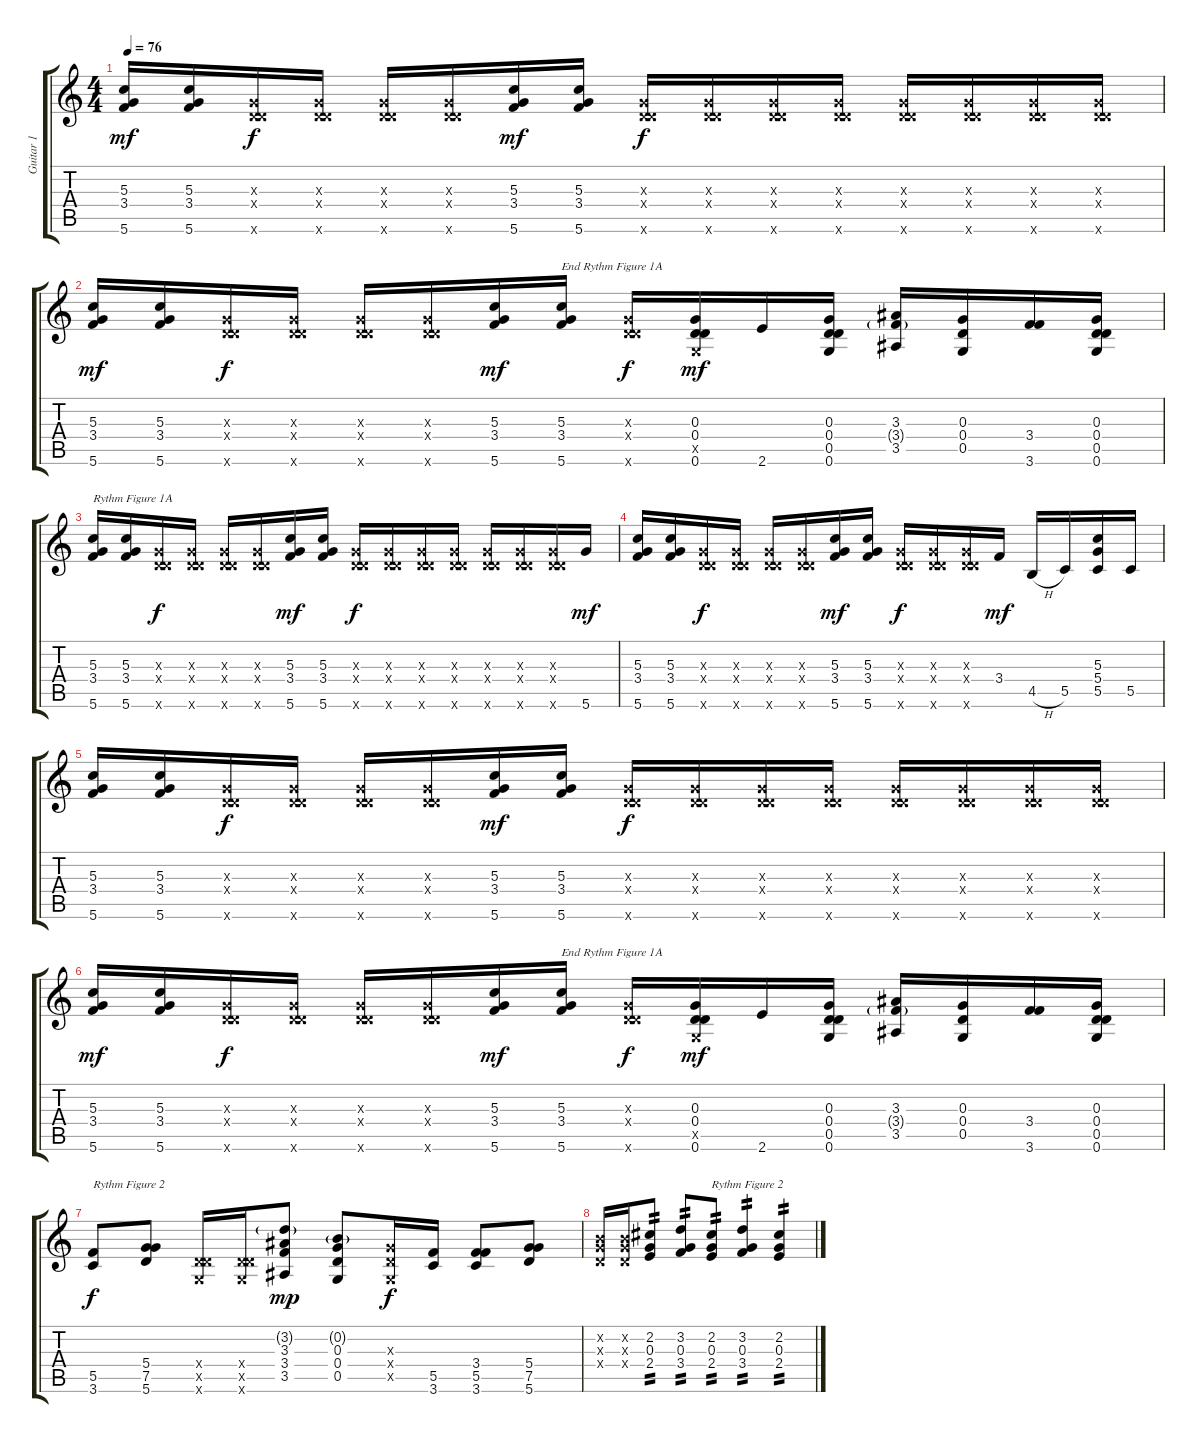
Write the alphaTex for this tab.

\track ("Guitar 1" "Guitar 1") {instrument distortionguitar}
\staff {score tabs}
\tuning (D4 B3 G3 D3 G2 D3) {hide}
\ts (4 4)
\tempo 76
\clef g2
\ks c
(5.3 3.4 5.6).16{dy mf} (5.3 3.4 5.6).16 (0.3{x} 0.4{x} 0.6{x}).16{dy f} (0.3{x} 0.4{x} 0.6{x}).16 (0.3{x} 0.4{x} 0.6{x}).16 (0.3{x} 0.4{x} 0.6{x}).16 (5.3 3.4 5.6).16{dy mf} (5.3 3.4 5.6).16 (0.3{x} 0.4{x} 0.6{x}).16{dy f} (0.3{x} 0.4{x} 0.6{x}).16 (0.3{x} 0.4{x} 0.6{x}).16 (0.3{x} 0.4{x} 0.6{x}).16 (0.3{x} 0.4{x} 0.6{x}).16 (0.3{x} 0.4{x} 0.6{x}).16 (0.3{x} 0.4{x} 0.6{x}).16 (0.3{x} 0.4{x} 0.6{x}).16 |
(5.3 3.4 5.6).16{dy mf} (5.3 3.4 5.6).16 (0.3{x} 0.4{x} 0.6{x}).16{dy f} (0.3{x} 0.4{x} 0.6{x}).16 (0.3{x} 0.4{x} 0.6{x}).16 (0.3{x} 0.4{x} 0.6{x}).16 (5.3 3.4 5.6).16{dy mf} (5.3 3.4 5.6).16{txt "End Rythm Figure 1A"} (0.3{x} 0.4{x} 0.6{x}).16{dy f} (0.3 0.4 0.5{x} 0.6).16{dy mf} 2.6.16 (0.3 0.4 0.5 0.6).16 (3.3 3.4{g} 3.5).16 (0.3 0.4 0.5).16 (3.4 3.6).16 (0.3 0.4 0.5 0.6).16 |
(5.3 3.4 5.6).16{txt "Rythm Figure 1A"} (5.3 3.4 5.6).16 (0.3{x} 0.4{x} 0.6{x}).16{dy f} (0.3{x} 0.4{x} 0.6{x}).16 (0.3{x} 0.4{x} 0.6{x}).16 (0.3{x} 0.4{x} 0.6{x}).16 (5.3 3.4 5.6).16{dy mf} (5.3 3.4 5.6).16 (0.3{x} 0.4{x} 0.6{x}).16{dy f} (0.3{x} 0.4{x} 0.6{x}).16 (0.3{x} 0.4{x} 0.6{x}).16 (0.3{x} 0.4{x} 0.6{x}).16 (0.3{x} 0.4{x} 0.6{x}).16 (0.3{x} 0.4{x} 0.6{x}).16 (0.3{x} 0.4{x} 0.6{x}).16 5.6.16{dy mf} |
(5.3 3.4 5.6).16 (5.3 3.4 5.6).16 (0.3{x} 0.4{x} 0.6{x}).16{dy f} (0.3{x} 0.4{x} 0.6{x}).16 (0.3{x} 0.4{x} 0.6{x}).16 (0.3{x} 0.4{x} 0.6{x}).16 (5.3 3.4 5.6).16{dy mf} (5.3 3.4 5.6).16 (0.3{x} 0.4{x} 0.6{x}).16{dy f} (0.3{x} 0.4{x} 0.6{x}).16 (0.3{x} 0.4{x} 0.6{x}).16 3.4.16{dy mf} 4.5{h}.16 5.5.16 (5.3 5.4 5.5).16 5.5.16 |
(5.3 3.4 5.6).16 (5.3 3.4 5.6).16 (0.3{x} 0.4{x} 0.6{x}).16{dy f} (0.3{x} 0.4{x} 0.6{x}).16 (0.3{x} 0.4{x} 0.6{x}).16 (0.3{x} 0.4{x} 0.6{x}).16 (5.3 3.4 5.6).16{dy mf} (5.3 3.4 5.6).16 (0.3{x} 0.4{x} 0.6{x}).16{dy f} (0.3{x} 0.4{x} 0.6{x}).16 (0.3{x} 0.4{x} 0.6{x}).16 (0.3{x} 0.4{x} 0.6{x}).16 (0.3{x} 0.4{x} 0.6{x}).16 (0.3{x} 0.4{x} 0.6{x}).16 (0.3{x} 0.4{x} 0.6{x}).16 (0.3{x} 0.4{x} 0.6{x}).16 |
(5.3 3.4 5.6).16{dy mf} (5.3 3.4 5.6).16 (0.3{x} 0.4{x} 0.6{x}).16{dy f} (0.3{x} 0.4{x} 0.6{x}).16 (0.3{x} 0.4{x} 0.6{x}).16 (0.3{x} 0.4{x} 0.6{x}).16 (5.3 3.4 5.6).16{dy mf} (5.3 3.4 5.6).16{txt "End Rythm Figure 1A"} (0.3{x} 0.4{x} 0.6{x}).16{dy f} (0.3 0.4 0.5{x} 0.6).16{dy mf} 2.6.16 (0.3 0.4 0.5 0.6).16 (3.3 3.4{g} 3.5).16 (0.3 0.4 0.5).16 (3.4 3.6).16 (0.3 0.4 0.5 0.6).16 |
(5.5 3.6).8{txt "Rythm Figure 2" dy f} (5.4 7.5 5.6).8 (0.4{x} 0.5{x} 0.6{x}).16 (0.4{x} 0.5{x} 0.6{x}).16 (3.2{g} 3.3 3.4 3.5).8{dy mp} (0.2{g} 0.3 0.4 0.5).8 (0.3{x} 0.4{x} 0.5{x}).16{dy f} (5.5 3.6).16 (3.4 5.5 3.6).8 (5.4 7.5 5.6).8 |
(0.2{x} 0.3{x} 0.4{x}).16 (0.2{x} 0.3{x} 0.4{x}).16 (2.2 0.3 2.4).8{tp 2} (3.2 0.3 3.4).8{tp 2} (2.2 0.3 2.4).8{txt "Rythm Figure 2" tp 2} (3.2 0.3 3.4).4{tp 2} (2.2 0.3 2.4).4{tp 2}
